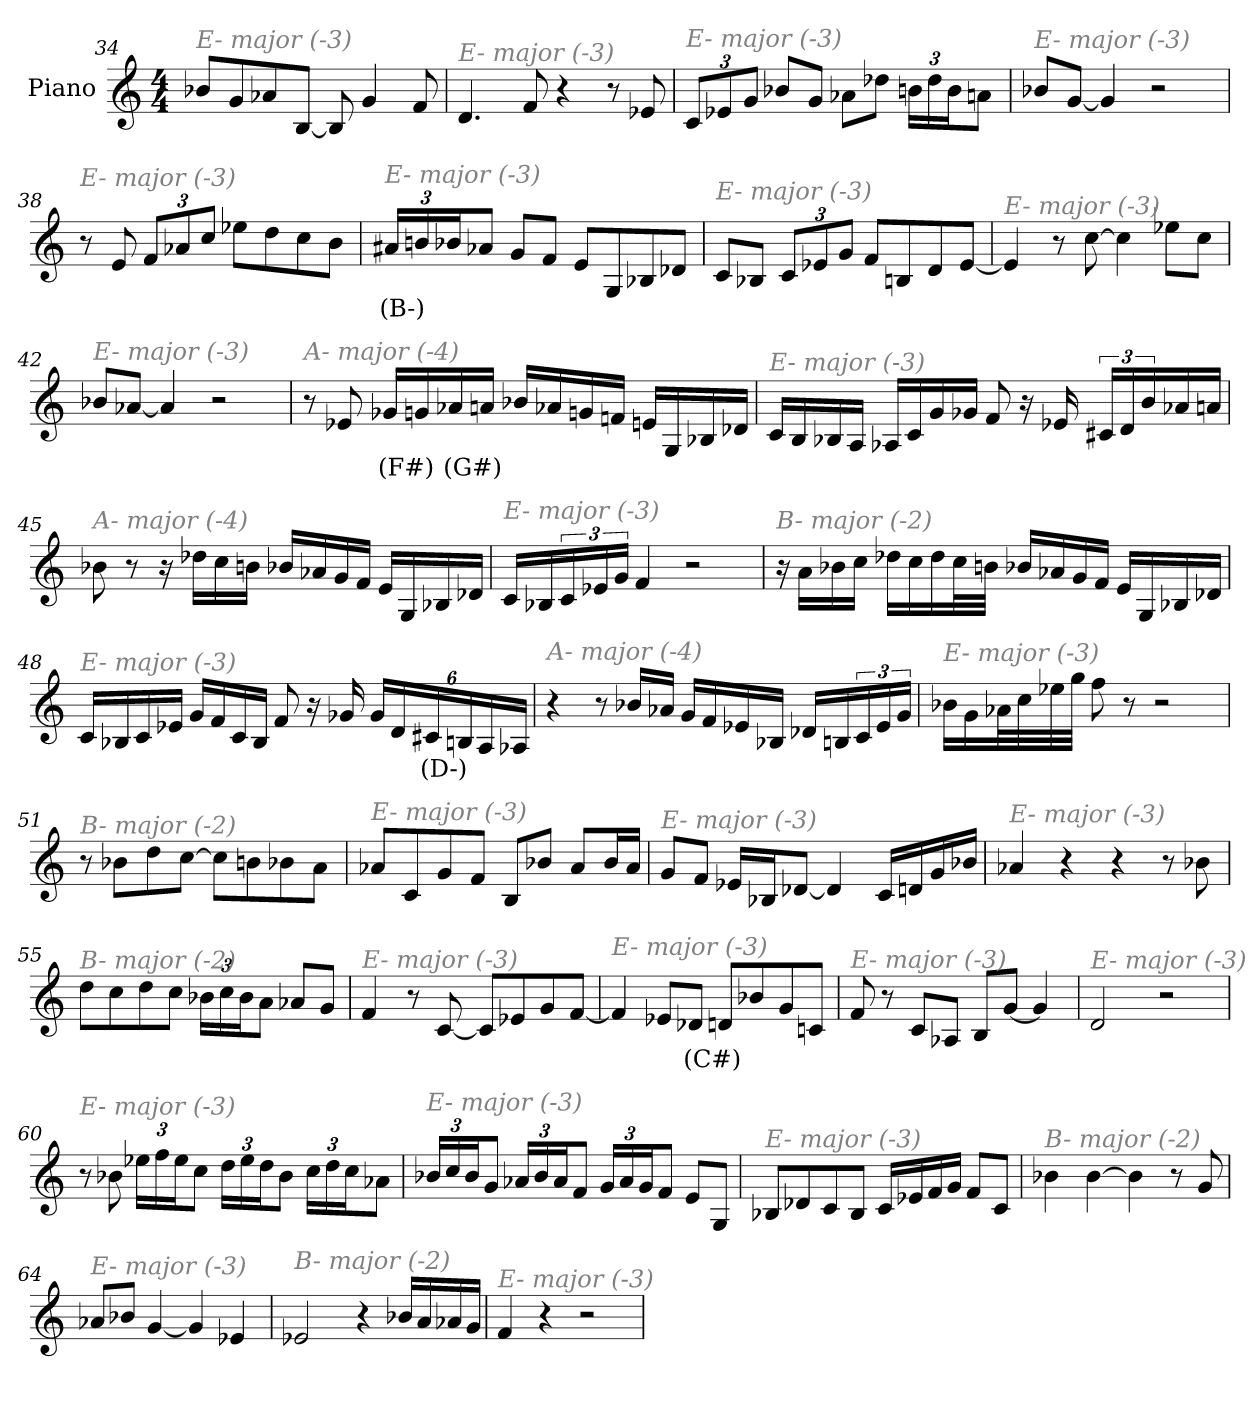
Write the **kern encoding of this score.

**kern	**text
*part1	*part1
*staff1	*staff1
*I"Piano	*
*I'Pno	*
*clefG2	*
*k[]	*
*M4/4	*
=34	=34
!LO:TX:i:color=#808080:t=E- major (-3)	!
8b-X/L	.
8g/	.
8a-X/	.
[8B/J	.
8B/]	.
4g/	.
8f/	.
=35	=35
!LO:TX:i:color=#808080:t=E- major (-3)	!
4.d/	.
8f/	.
4r	.
8r	.
8e-X/	.
!!LO:LB:g=z
=36	=36
*Xbrackettup	*
!LO:TX:i:color=#808080:t=E- major (-3)	!
12c/L	.
12e-X/	.
12g/J	.
8b-X/L	.
8g/J	.
8a-X\L	.
8dd-X\J	.
24bn\LL	.
24dd-\	.
24b\J	.
8an\J	.
=37	=37
!LO:TX:i:color=#808080:t=E- major (-3)	!
8b-X/L	.
[8g/J	.
4g/]	.
2r	.
=38	=38
!LO:TX:i:color=#808080:t=E- major (-3)	!
8r	.
8e/	.
12f/L	.
12a-X/	.
12cc/J	.
8ee-X\L	.
8dd\	.
8cc\	.
8b\J	.
=39	=39
!LO:TX:i:color=#808080:t=E- major (-3)	!
24a#Xi/LL	(B-)
24bn/	.
24b-X/J	.
8a-X/J	.
8g/L	.
8f/J	.
8e/L	.
8G/	.
8B-X/	.
8d-X/J	.
!!LO:LB:g=z
=40	=40
!LO:TX:i:color=#808080:t=E- major (-3)	!
8c/L	.
8B-X/J	.
12c/L	.
12e-X/	.
12g/J	.
8f/L	.
8Bn/	.
8d/	.
[8e-/J	.
=41	=41
!LO:TX:i:color=#808080:t=E- major (-3)	!
4e-/]	.
8r	.
[8cc\	.
4cc\]	.
8ee-X\L	.
8cc\J	.
=42	=42
!LO:TX:i:color=#808080:t=E- major (-3)	!
8b-X/L	.
[8a-X/J	.
4a-/]	.
2r	.
!!LO:LB:g=z
=43	=43
!LO:TX:i:color=#808080:t=A- major (-4)	!
8r	.
8e-X/	.
16g-Xj/LL	(F#)
16g/	.
16a-Xj/	(G#)
16a/JJ	.
16b-X/LL	.
16a-X/	.
16gn/	.
16fn/JJ	.
16en/LL	.
16G/	.
16B-X/	.
16d-X/JJ	.
=44	=44
!LO:TX:i:color=#808080:t=E- major (-3)	!
16c/LL	.
16B/	.
16B-X/	.
16A/JJ	.
16A-X/LL	.
16c/	.
16g/	.
16g-X/JJ	.
8f/	.
16r	.
16e-X/	.
*brackettup	*
24c#X/LL	.
24d/	.
24b/	.
16a-X/	.
16an/JJ	.
!!LO:PB:g=z
=45	=45
!LO:TX:i:color=#808080:t=A- major (-4)	!
8b-X\	.
8r	.
16r	.
16dd-X\LL	.
16cc\	.
16bn\JJ	.
16b-X/LL	.
16a-X/	.
16g/	.
16f/JJ	.
16e/LL	.
16G/	.
16B-X/	.
16d-X/JJ	.
=46	=46
!LO:TX:i:color=#808080:t=E- major (-3)	!
16c/LL	.
16B-X/	.
24c/	.
24e-X/	.
24g/JJ	.
4f/	.
2r	.
!!LO:LB:g=z
=47	=47
!LO:TX:i:color=#808080:t=B- major (-2)	!
16r	.
16a\LL	.
16b-X\	.
16cc\JJ	.
16dd-X\LL	.
16cc\	.
16dd-\	.
32cc\L	.
32bn\JJJ	.
16b-X/LL	.
16a-X/	.
16g/	.
16f/JJ	.
16e/LL	.
16G/	.
16B-X/	.
16d-X/JJ	.
=48	=48
!LO:TX:i:color=#808080:t=E- major (-3)	!
16c/LL	.
16B-X/	.
16c/	.
16e-X/JJ	.
16g/LL	.
16f/	.
16c/	.
16B-/JJ	.
8f/	.
16r	.
16g-X/	.
*Xbrackettup	*
24g-/LL	.
24d/	.
24c#Xi/	(D-)
24Bn/	.
24A/	.
24A-X/JJ	.
!!LO:LB:g=z
=49	=49
!LO:TX:i:color=#808080:t=A- major (-4)	!
4r	.
8r	.
16b-X/LL	.
16a-X/JJ	.
16g/LL	.
16f/	.
16e-X/	.
16B-X/JJ	.
16d-X/LL	.
16Bn/	.
*brackettup	*
24c/	.
24e-/	.
24g/JJ	.
=50	=50
!LO:TX:i:color=#808080:t=E- major (-3)	!
16b-X\LL	.
16g\	.
32a-X\L	.
32cc\	.
32ee-X\	.
32gg\JJJ	.
8ff\	.
8r	.
2r	.
=51	=51
!LO:TX:i:color=#808080:t=B- major (-2)	!
8r	.
8b-X\L	.
8dd\	.
[8cc\J	.
8cc\L]	.
8bn\	.
8b-X\	.
8a\J	.
!!LO:LB:g=z
=52	=52
!LO:TX:i:color=#808080:t=E- major (-3)	!
8a-X/L	.
8c/	.
8g/	.
8f/J	.
8B/L	.
8b-X/J	.
8a-/L	.
16b-/L	.
16a-/JJ	.
=53	=53
!LO:TX:i:color=#808080:t=E- major (-3)	!
8g/L	.
8f/J	.
16e-X/LL	.
16B-X/J	.
[8d-X/J	.
4d-/]	.
16c/LL	.
16dn/	.
16g/	.
16b-X/JJ	.
=54	=54
!LO:TX:i:color=#808080:t=E- major (-3)	!
4a-X/	.
4r	.
4r	.
8r	.
8b-X\	.
=55	=55
!LO:TX:i:color=#808080:t=B- major (-2)	!
8dd\L	.
8cc\	.
8dd\	.
8cc\J	.
*Xbrackettup	*
24b-X\LL	.
24cc\	.
24b-\J	.
8a\J	.
8a-X/L	.
8g/J	.
!!LO:LB:g=z
=56	=56
!LO:TX:i:color=#808080:t=E- major (-3)	!
4f/	.
8r	.
[8c/	.
8c/L]	.
8e-X/	.
8g/	.
[8f/J	.
=57	=57
!LO:TX:i:color=#808080:t=E- major (-3)	!
4f/]	.
8e-X/L	.
8d-Xj/J	(C#)
8d/L	.
8b-X/	.
8g/	.
8cn/J	.
=58	=58
!LO:TX:i:color=#808080:t=E- major (-3)	!
8f/	.
8r	.
8c/L	.
8A-X/J	.
8B/L	.
[8g/J	.
4g/]	.
=59	=59
!LO:TX:i:color=#808080:t=E- major (-3)	!
2d/	.
2r	.
!!LO:LB:g=z
=60	=60
!LO:TX:i:color=#808080:t=E- major (-3)	!
8r	.
8b-X\	.
24ee-X\LL	.
24ff\	.
24ee-\J	.
8cc\J	.
24dd\LL	.
24ee-\	.
24dd\J	.
8b-\J	.
24cc\LL	.
24dd\	.
24cc\J	.
8a-X\J	.
=61	=61
!LO:TX:i:color=#808080:t=E- major (-3)	!
24b-X/LL	.
24cc/	.
24b-/J	.
8g/J	.
24a-X/LL	.
24b-/	.
24a-/J	.
8f/J	.
24g/LL	.
24a-/	.
24g/J	.
8f/J	.
8e/L	.
8G/J	.
=62	=62
!LO:TX:i:color=#808080:t=E- major (-3)	!
8B-X/L	.
8d-X/	.
8c/	.
8B-/J	.
16c/LL	.
16e-X/	.
16f/	.
16g/JJ	.
8f/L	.
8c/J	.
!!LO:LB:g=z
=63	=63
!LO:TX:i:color=#808080:t=B- major (-2)	!
4b-X\	.
[4b-\	.
4b-\]	.
8r	.
8g/	.
=64	=64
!LO:TX:i:color=#808080:t=E- major (-3)	!
8a-X/L	.
8b-X/J	.
[4g/	.
4g/]	.
4e-X/	.
=65	=65
!LO:TX:i:color=#808080:t=B- major (-2)	!
2e-X/	.
4r	.
16b-X/LL	.
16a/	.
16a-X/	.
16g/JJ	.
=66	=66
!LO:TX:i:color=#808080:t=E- major (-3)	!
4f/	.
4r	.
2r	.
=	=
*-	*-
